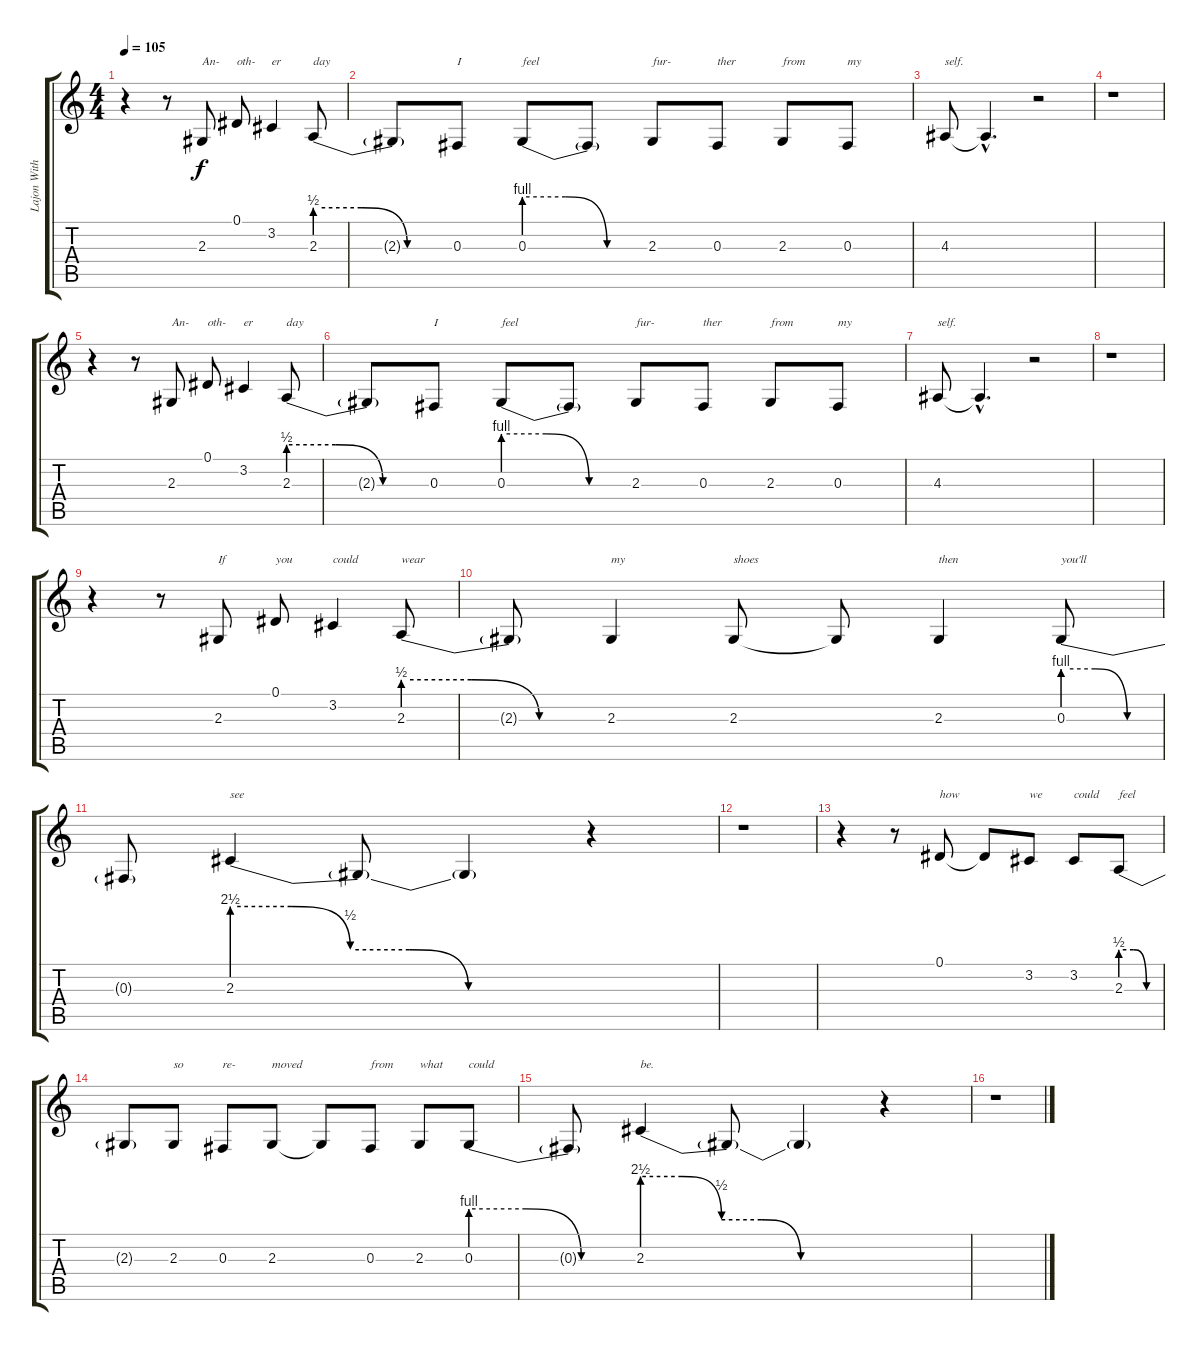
\track ("Lajon Witherspoon - Vocals" "Lajon With") {instrument lead2sawtooth}
\staff {score tabs}
\tuning (Eb4 Bb3 Gb3 Db3 Ab2 Eb2) {hide}
\ts (4 4)
\tempo 105
\clef g2
\ks c
r.4{dy f} r.8 2.3.8{txt "An-"} 0.1.8{txt "oth-"} 3.2.4{txt "er"} 2.3{be (custom 0 2 20 2 40 0 60 0)}.8{txt "day"} |
2.3{t}.8 0.3.8{txt "I"} 0.3{be (custom 0 4 20 4 40 0 60 0)}.8{txt "feel"} 0.3{t}.8 2.3.8{txt "fur-"} 0.3.8{txt "ther"} 2.3.8{txt "from"} 0.3.8{txt "my"} |
4.3.8{txt "self."} 4.3{hac t}.4{d} r.2 |
r.1 |
r.4 r.8 2.3.8{txt "An-"} 0.1.8{txt "oth-"} 3.2.4{txt "er"} 2.3{be (custom 0 2 20 2 40 0 60 0)}.8{txt "day"} |
2.3{t}.8 0.3.8{txt "I"} 0.3{be (custom 0 4 20 4 40 0 60 0)}.8{txt "feel"} 0.3{t}.8 2.3.8{txt "fur-"} 0.3.8{txt "ther"} 2.3.8{txt "from"} 0.3.8{txt "my"} |
4.3.8{txt "self."} 4.3{hac t}.4{d} r.2 |
r.1 |
r.4 r.8 2.3.8{txt "If"} 0.1.8{txt "you"} 3.2.4{txt "could"} 2.3{be (custom 0 2 20 2 40 0 60 0)}.8{txt "wear"} |
2.3{t}.8 2.3.4{txt "my"} 2.3.8{txt "shoes"} 2.3{t}.8 2.3.4{txt "then"} 0.3{be (custom 0 4 20 4 40 0 60 0)}.8{txt "you'll"} |
0.3{t}.8 2.3{be (custom 0 10 10 10 20 2 30 2 40 0 60 0)}.4{txt "see"} 2.3{t}.8 2.3{t}.4 r.4 |
r.1 |
r.4 r.8 0.1.8{txt "how"} 0.1{t}.8 3.2.8{txt "we"} 3.2.8{txt "could"} 2.3{be (custom 0 2 20 2 40 0 60 0)}.8{txt "feel"} |
2.3{t}.8 2.3.8{txt "so"} 0.3.8{txt "re-"} 2.3.8{txt "moved"} 2.3{t}.8 0.3.8{txt "from"} 2.3.8{txt "what"} 0.3{be (custom 0 4 20 4 40 0 60 0)}.8{txt "could"} |
0.3{t}.8 2.3{be (custom 0 10 10 10 20 2 30 2 40 0 60 0)}.4{txt "be."} 2.3{t}.8 2.3{t}.4 r.4 |
r.1
